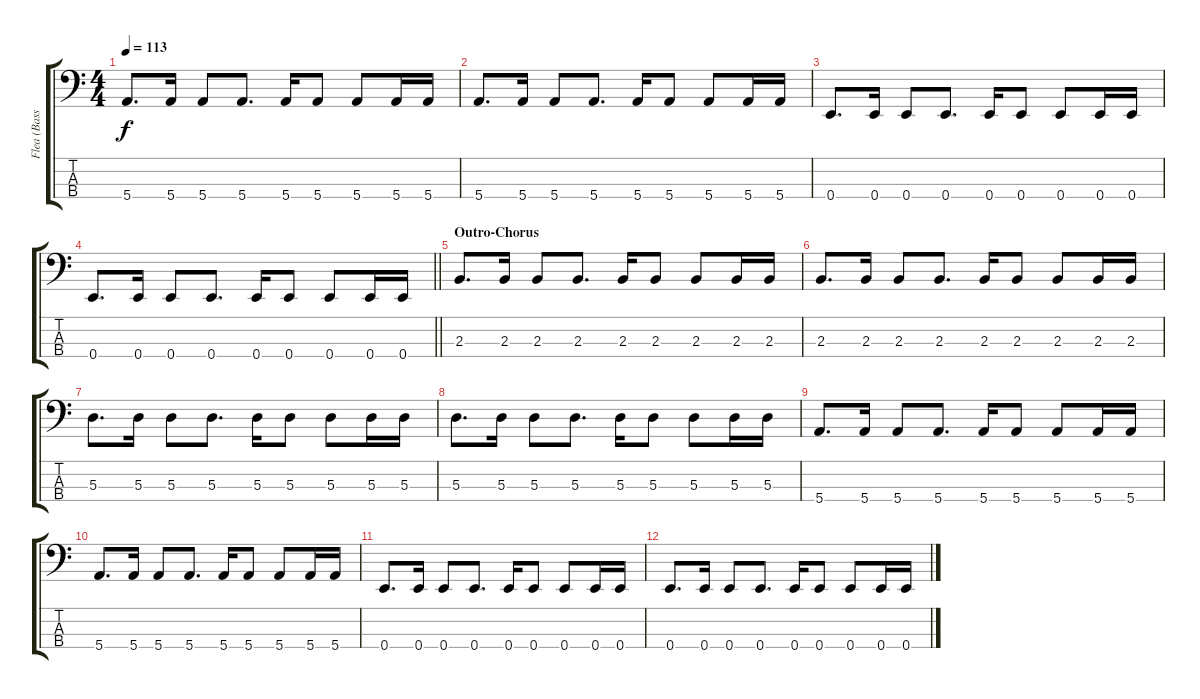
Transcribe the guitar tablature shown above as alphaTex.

\track ("Flea (Bass)" "Flea (Bass") {instrument electricbassfinger}
\staff {score tabs}
\tuning (G2 D2 A1 E1) {hide}
\ts (4 4)
\tempo 113
\clef f4
\ks c
5.4.8{d dy f} 5.4.16 5.4.8 5.4.8{d} 5.4.16 5.4.8 5.4.8 5.4.16 5.4.16 |
5.4.8{d} 5.4.16 5.4.8 5.4.8{d} 5.4.16 5.4.8 5.4.8 5.4.16 5.4.16 |
0.4.8{d} 0.4.16 0.4.8 0.4.8{d} 0.4.16 0.4.8 0.4.8 0.4.16 0.4.16 |
\barLineRight lightlight
0.4.8{d} 0.4.16 0.4.8 0.4.8{d} 0.4.16 0.4.8 0.4.8 0.4.16 0.4.16 |
\section ("" "Outro-Chorus")
2.3.8{d} 2.3.16 2.3.8 2.3.8{d} 2.3.16 2.3.8 2.3.8 2.3.16 2.3.16 |
2.3.8{d} 2.3.16 2.3.8 2.3.8{d} 2.3.16 2.3.8 2.3.8 2.3.16 2.3.16 |
5.3.8{d} 5.3.16 5.3.8 5.3.8{d} 5.3.16 5.3.8 5.3.8 5.3.16 5.3.16 |
5.3.8{d} 5.3.16 5.3.8 5.3.8{d} 5.3.16 5.3.8 5.3.8 5.3.16 5.3.16 |
5.4.8{d} 5.4.16 5.4.8 5.4.8{d} 5.4.16 5.4.8 5.4.8 5.4.16 5.4.16 |
5.4.8{d} 5.4.16 5.4.8 5.4.8{d} 5.4.16 5.4.8 5.4.8 5.4.16 5.4.16 |
0.4.8{d} 0.4.16 0.4.8 0.4.8{d} 0.4.16 0.4.8 0.4.8 0.4.16 0.4.16 |
0.4.8{d} 0.4.16 0.4.8 0.4.8{d} 0.4.16 0.4.8 0.4.8 0.4.16 0.4.16
